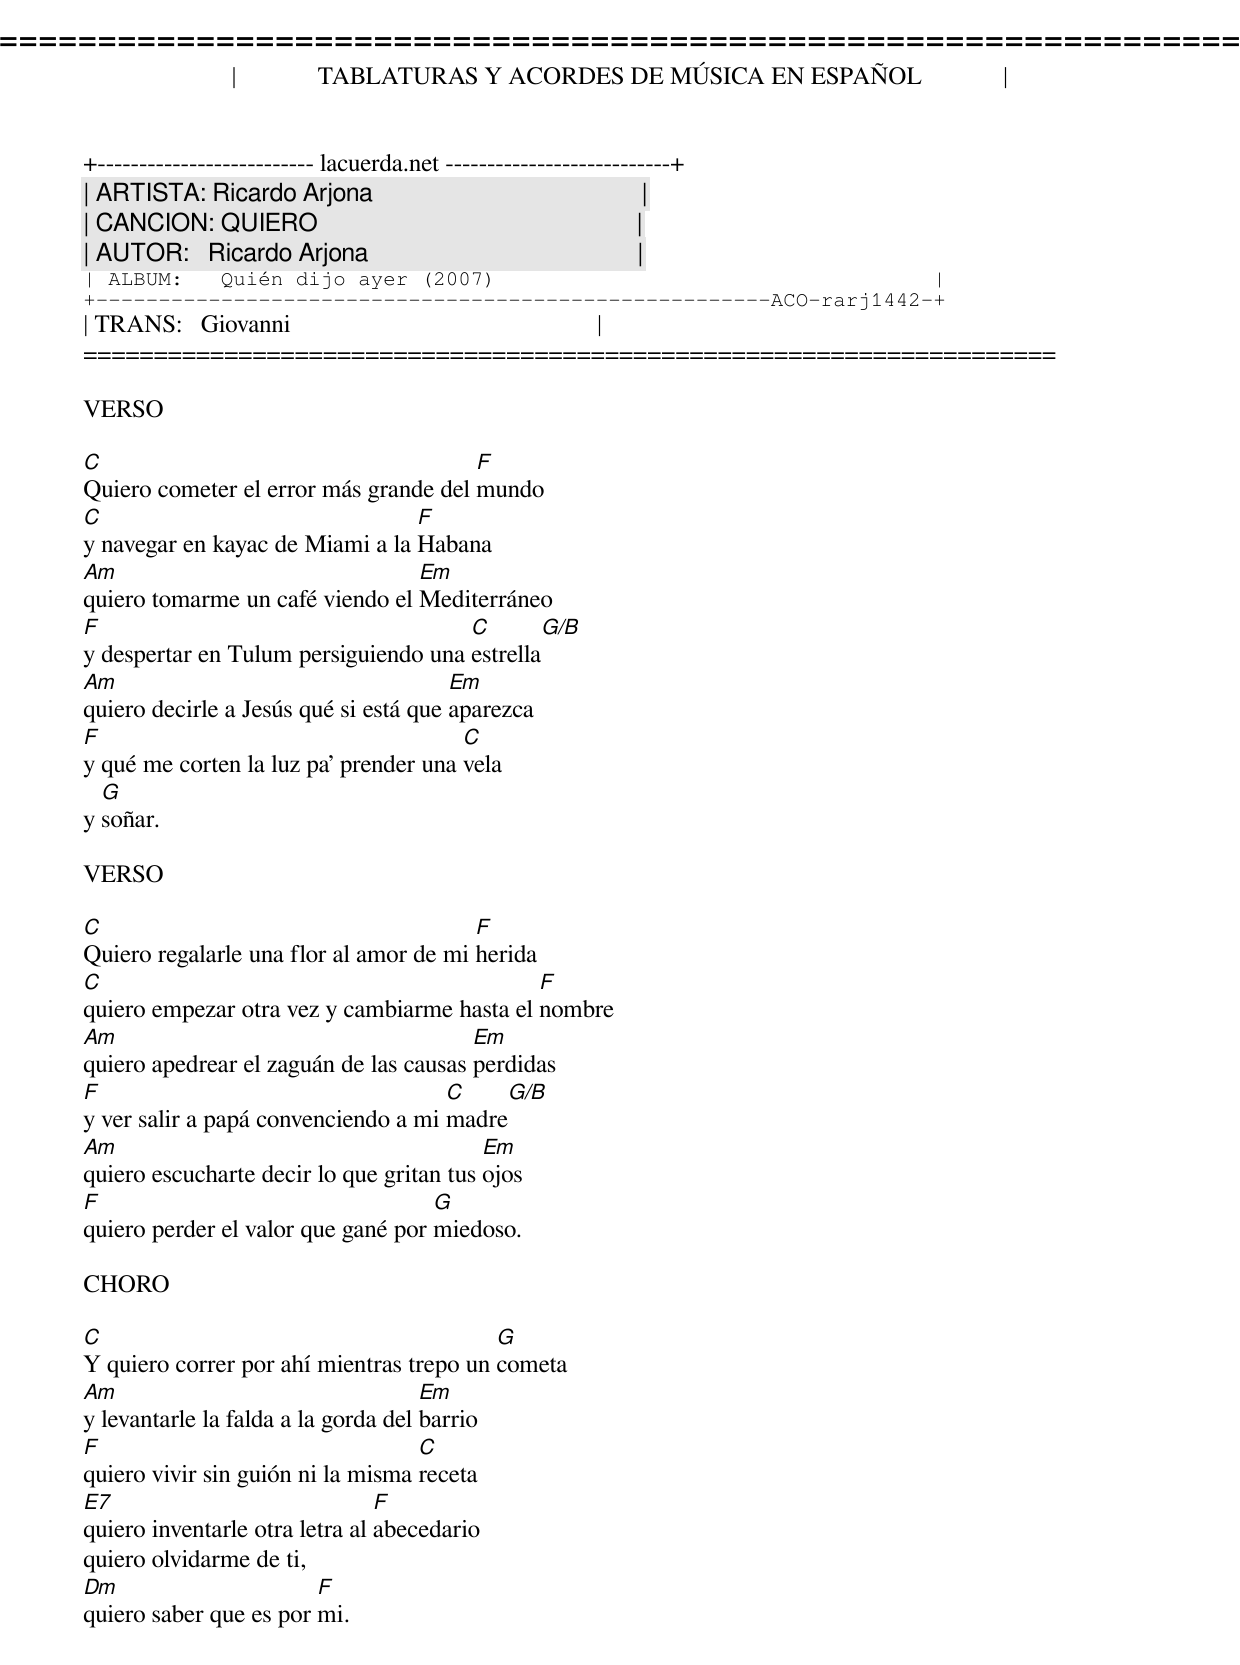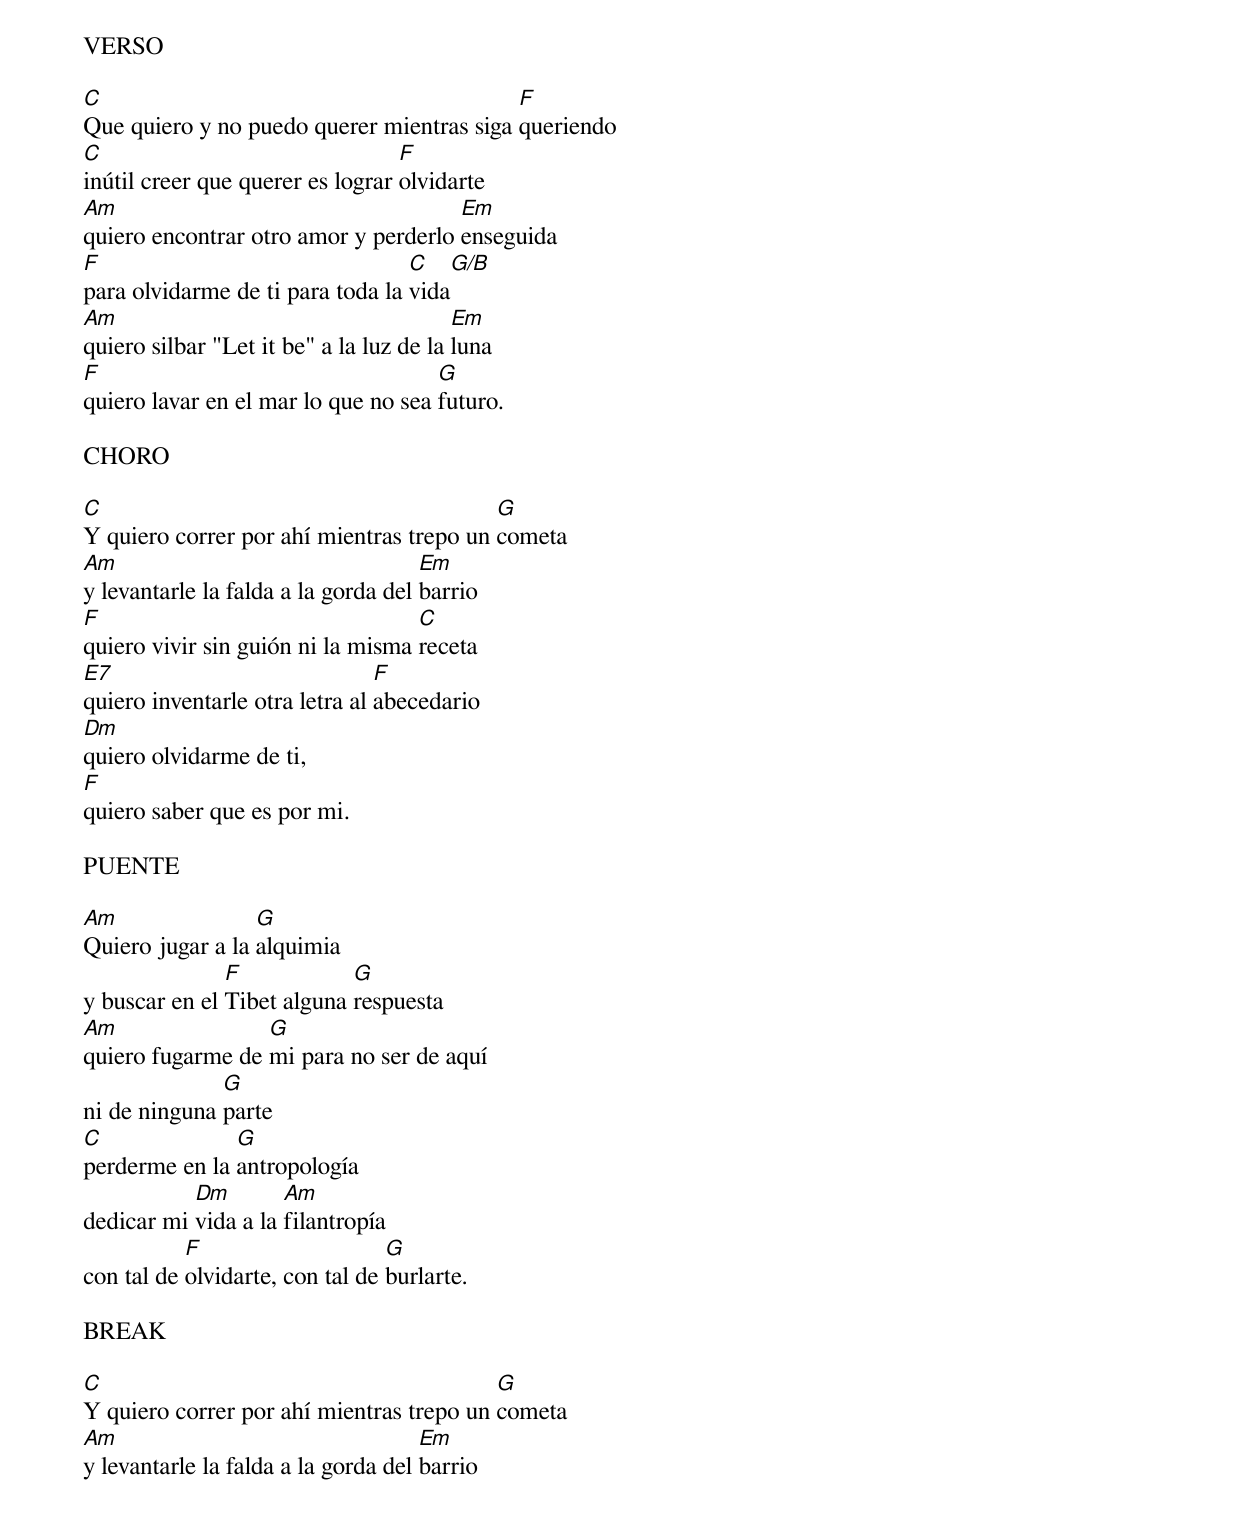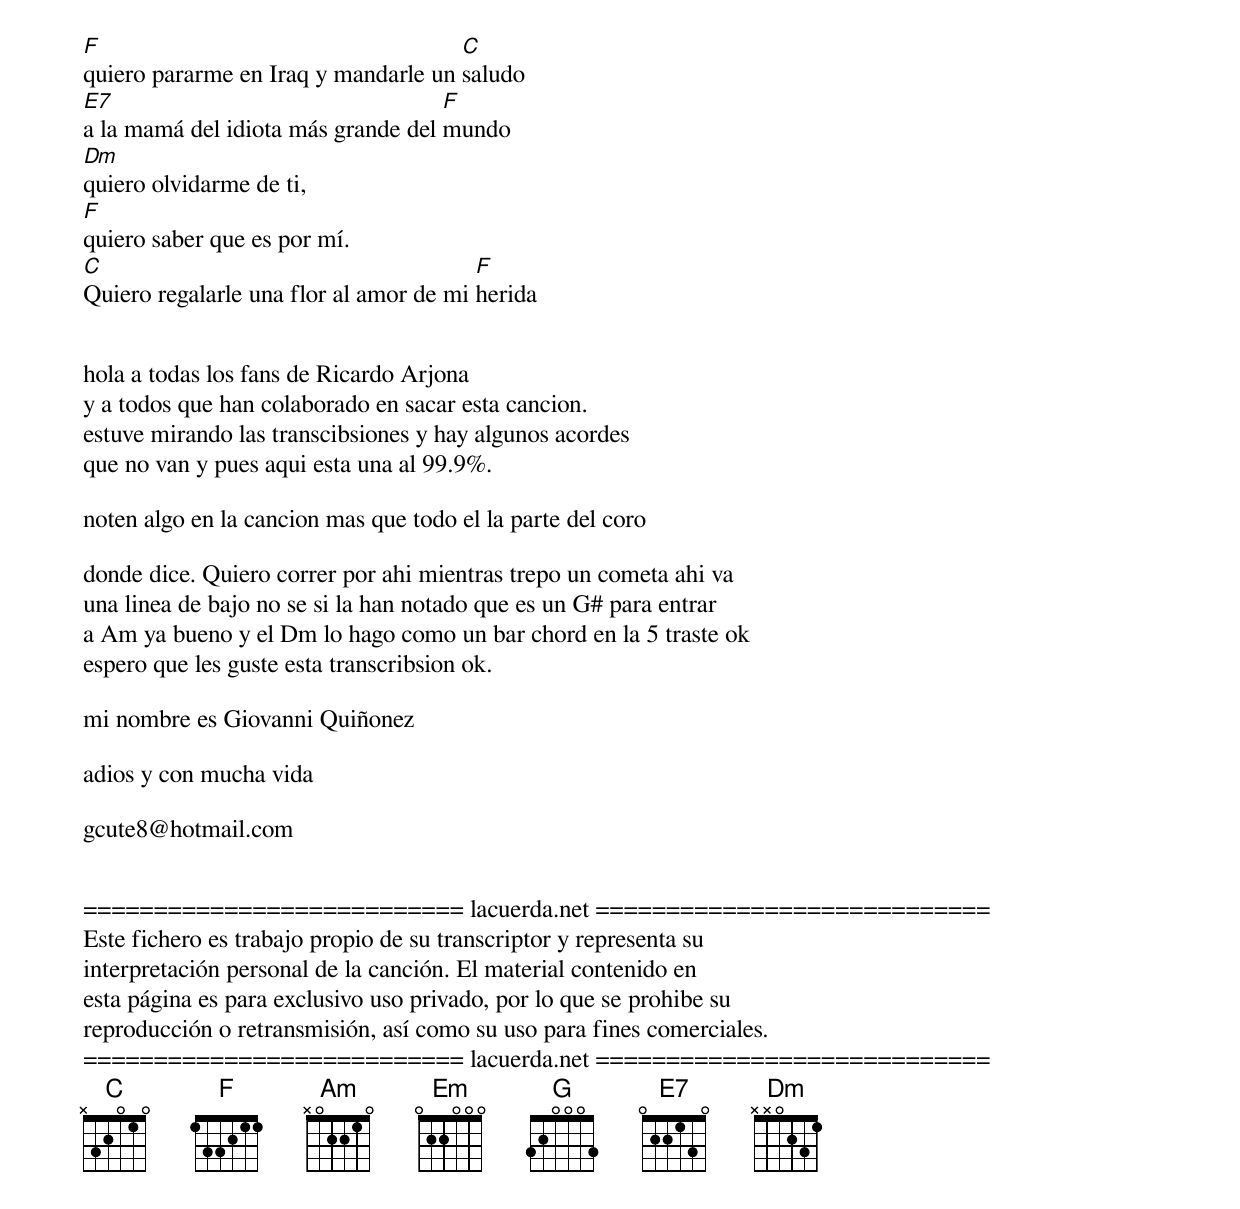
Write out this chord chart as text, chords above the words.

=====================================================================
|             TABLATURAS Y ACORDES DE MÚSICA EN ESPAÑOL             |
+-------------------------- lacuerda.net ---------------------------+
| ARTISTA: Ricardo Arjona                                           |
| CANCION: QUIERO                                                   |
| AUTOR:   Ricardo Arjona                                           |
| ALBUM:   Quién dijo ayer (2007)                                   |
+------------------------------------------------------ACO-rarj1442-+
| TRANS:   Giovanni                                                 |
=====================================================================

VERSO

C                                      F
Quiero cometer el error más grande del mundo
C                                F
y navegar en kayac de Miami a la Habana
Am                               Em
quiero tomarme un café viendo el Mediterráneo
F                                     C        G/B
y despertar en Tulum persiguiendo una estrella
Am                                     Em
quiero decirle a Jesús qué si está que aparezca
F                                      C
y qué me corten la luz pa' prender una vela
  G
y soñar.

VERSO

C                                       F
Quiero regalarle una flor al amor de mi herida
C                                            F
quiero empezar otra vez y cambiarme hasta el nombre
Am                                      Em
quiero apedrear el zaguán de las causas perdidas
F                                    C     G/B
y ver salir a papá convenciendo a mi madre
Am                                        Em
quiero escucharte decir lo que gritan tus ojos
F                                   G
quiero perder el valor que gané por miedoso.

CHORO

C                                         G
Y quiero correr por ahí mientras trepo un cometa
Am                                   Em
y levantarle la falda a la gorda del barrio
F                                  C
quiero vivir sin guión ni la misma receta
E7                              F
quiero inventarle otra letra al abecedario
quiero olvidarme de ti,
Dm                      F
quiero saber que es por mi.

VERSO

C                                          F
Que quiero y no puedo querer mientras siga queriendo
C                                 F
inútil creer que querer es lograr olvidarte
Am                                    Em
quiero encontrar otro amor y perderlo enseguida
F                                 C    G/B
para olvidarme de ti para toda la vida
Am                                       Em
quiero silbar "Let it be" a la luz de la luna
F                                    G
quiero lavar en el mar lo que no sea futuro.

CHORO

C                                         G
Y quiero correr por ahí mientras trepo un cometa
Am                                   Em
y levantarle la falda a la gorda del barrio
F                                  C
quiero vivir sin guión ni la misma receta
E7                              F
quiero inventarle otra letra al abecedario
Dm
quiero olvidarme de ti,
F
quiero saber que es por mi.

PUENTE

Am                G
Quiero jugar a la alquimia
               F            G
y buscar en el Tibet alguna respuesta
Am                G
quiero fugarme de mi para no ser de aquí
              G
ni de ninguna parte
C              G
perderme en la antropología
           Dm        Am
dedicar mi vida a la filantropía
           F                     G
con tal de olvidarte, con tal de burlarte.

BREAK

C                                         G
Y quiero correr por ahí mientras trepo un cometa
Am                                   Em
y levantarle la falda a la gorda del barrio
F                                    C
quiero pararme en Iraq y mandarle un saludo
E7                                  F
a la mamá del idiota más grande del mundo
Dm
quiero olvidarme de ti,
F
quiero saber que es por mí.
C                                       F
Quiero regalarle una flor al amor de mi herida


hola a todas los fans de Ricardo Arjona
y a todos que han colaborado en sacar esta cancion.
estuve mirando las transcibsiones y hay algunos acordes
que no van y pues aqui esta una al 99.9%.

noten algo en la cancion mas que todo el la parte del coro

donde dice. Quiero correr por ahi mientras trepo un cometa ahi va
una linea de bajo no se si la han notado que es un G# para entrar
a Am ya bueno y el Dm lo hago como un bar chord en la 5 traste ok
espero que les guste esta transcribsion ok.

mi nombre es Giovanni Quiñonez

adios y con mucha vida

gcute8@hotmail.com


=========================== lacuerda.net ============================
Este fichero es trabajo propio de su transcriptor y representa su
interpretación personal de la canción. El material contenido en
esta página es para exclusivo uso privado, por lo que se prohibe su
reproducción o retransmisión, así como su uso para fines comerciales.
=========================== lacuerda.net ============================
